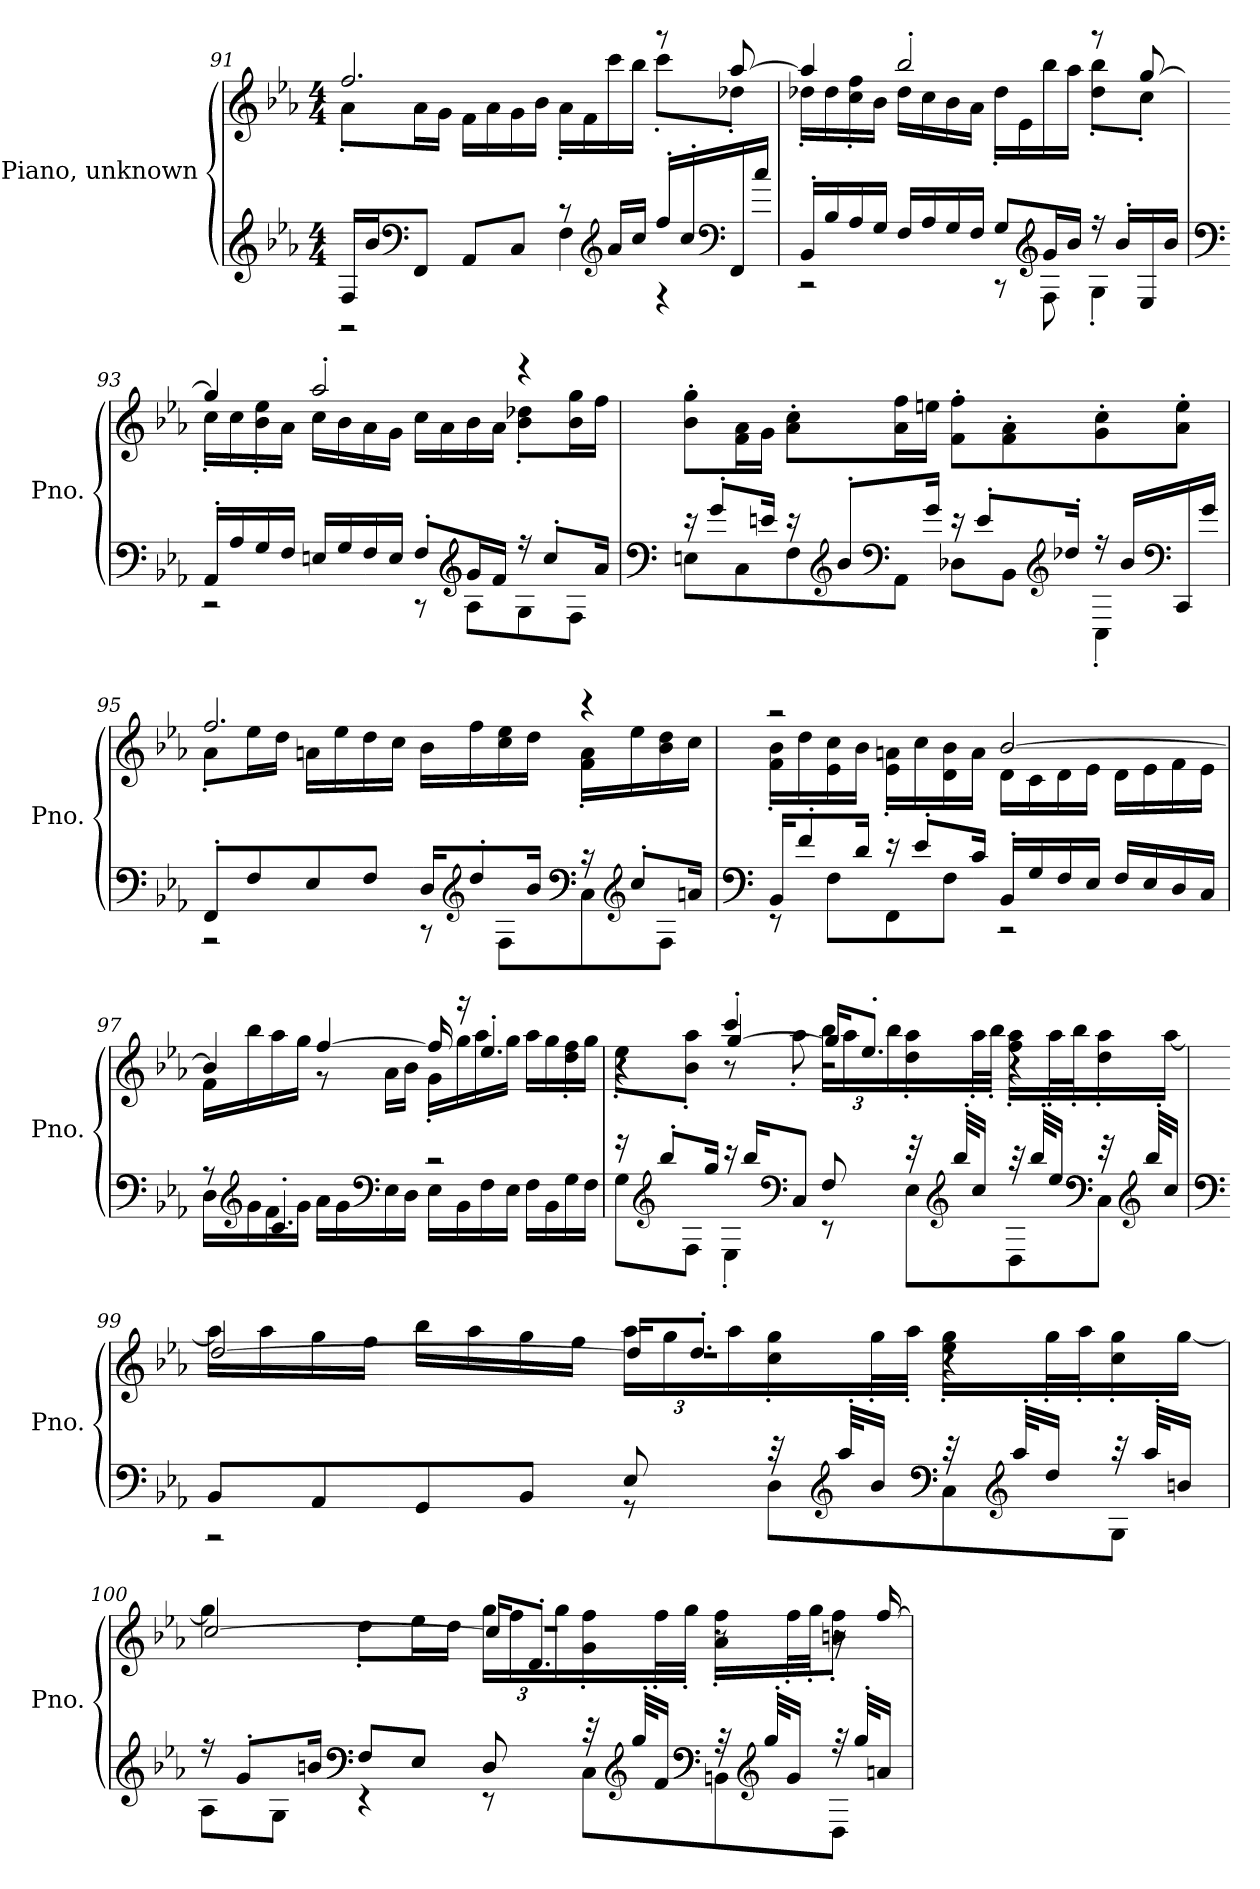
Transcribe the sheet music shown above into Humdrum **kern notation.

**kern	**kern
*part1	*part1
*staff2	*staff1
*I"Piano, unknown	*
*I'Pno.	*
!!LO:LB:g=z
*clefG2	*clefG2
*k[b-e-a-]	*k[b-e-a-]
*M4/4	*M4/4
=91	=91
*^	*^
16F/LL	2r	2.ff/	8a-'\L
16b-/J	.	.	.
*clefF4	*	*	*
8FF/J	.	.	16a-\L
.	.	.	16g\JJ
8AA-/L	.	.	16f\LL
.	.	.	16a-\
8C/J	.	.	16g\
.	.	.	16b-\JJ
8r	4F\	.	16a-'\LL
.	.	.	16f\
*clefG2	*	*	*
16a-/LL	.	.	16ccc\
16cc/JJ	.	.	16bb-\JJ
16ff'/LL	4r	8r	8ccc'\L
16cc'/	.	.	.
*clefF4	*	*	*
16FF/	.	[8aa-/	8dd-X'\J
16cc/JJ	.	.	.
=92	=92	=92	=92
16BB-'/LL	2r	4aa-/]	16dd-X'\LL
16B-/	.	.	16dd-\
16A-/	.	.	16cc\' 16ff\'
16G/JJ	.	.	16b-\JJ
16F/LL	.	2bb-'/	16dd-\LL
16A-/	.	.	16cc\
16G/	.	.	16b-\
16F/JJ	.	.	16a-\JJ
8G/L	8r	.	16dd-'\LL
.	.	.	16e-\
*clefG2	*	*	*
16g/L	8F\	.	16bb-\
16b-/JJ	.	.	16aa-\JJ
16r	4G'\	8r	8dd-\' 8bb-\'L
16b-'/LL	.	.	.
16E-/	.	[8gg/	8cc'\J
16b-/JJ	.	.	.
!!LO:LB:g=z	!!
=93	=93	=93	=93
*clefF4	*	*	*
16AA-'/LL	2r	4gg/]	16cc'\LL
16A-/	.	.	16cc\
16G/	.	.	16b-\' 16ee-\'
16F/JJ	.	.	16a-\JJ
16En/LL	.	2aa-'/	16cc\LL
16G/	.	.	16b-\
16F/	.	.	16a-\
16E/JJ	.	.	16g\JJ
8F'/L	8r	.	16cc\LL
.	.	.	16a-\
*clefG2	*	*	*
16g/L	8A-\L	.	16b-\
16f/JJ	.	.	16a-\JJ
16r	8G\	4r	8b-\' 8dd-X\'L
8cc'/L	.	.	.
.	8F\J	.	16b-\ 16gg\L
16a-/Jk	.	.	16ff\JJ
*	*	*v	*v
!!LO:LB:g=z
=94	=94	=94
*clefF4	*	*
16r	8En\L	8b-\' 8gg\'L
8g'/L	.	.
.	8C\	16f\ 16a-\L
16en/Jk	.	16g\JJ
16r	8F\	8a-\' 8cc\'L
*clefG2	*	*
8b-'/L	.	.
*clefF4	*	*
.	8AA-\J	16a-\ 16ff\L
16g/Jk	.	16een\JJ
16r	8D-X\L	8f\' 8ff\'L
8e'/L	.	.
.	8BB-\J	8f\' 8a-\'
*clefG2	*	*
16dd-X'/Jk	.	.
16r	4C'\	8g\' 8cc\'
16b-/LL	.	.
*clefF4	*	*
16CC/	.	8a-\' 8ee\'J
16g/JJ	.	.
!!LO:LB:g=z
=95	=95	=95
*	*	*^
8FF'/L	2r	2.ff/	8a-'\L
8F/	.	.	16ee-\L
.	.	.	16dd\JJ
8E-/	.	.	16an\LL
.	.	.	16ee-\
8F/J	.	.	16dd\
.	.	.	16cc\JJ
16D/KL	8r	.	16b-\LL
*clefG2	*	*	*
8dd'/	.	.	16ff\
.	8F\L	.	16cc\ 16ee-\
16b-/Jk	.	.	16dd\JJ
*clefF4	*	*	*
16r	8C\	4r	16f\' 16a\'LL
*clefG2	*	*	*
8cc'/L	.	.	16ee-\
.	8F\J	.	16b-\ 16dd\
16an/Jk	.	.	16cc\JJ
=96	=96	=96	=96
*clefF4	*	*	*
16BB-/KL	8r	2r	16f\' 16b-\'LL
8f'/	.	.	16dd\
.	8F\L	.	16e-\ 16cc\
16d/Jk	.	.	16b-\JJ
16r	8FF\	.	16e-\' 16an\'LL
8e-'/L	.	.	16cc\
.	8F\J	.	16d\ 16b-\
16c/Jk	.	.	16a\JJ
16BB-'/LL	2r	[2b-/	16d\LL
16G/	.	.	16c\
16F/	.	.	16d\
16E-/JJ	.	.	16e-\JJ
16F/LL	.	.	16d\LL
16E-/	.	.	16e-\
16D/	.	.	16f\
16C/JJ	.	.	16e-\JJ
!!LO:LB:g=z	!!
=97	=97	=97	=97
8r	16D\LL	4b-/]	16f\LL
*clefG2	*	*	*
.	16g\	.	16bb-\
4.c'/	16f\	.	16aa-\
.	16g\JJ	.	16gg\JJ
.	16a-\LL	[4ff/	8r
.	16g\	.	.
*clefF4	*	*	*
.	16E-\	.	16a-\LL
.	16D\JJ	.	16b-\JJ
2r	16E-\LL	16ff/]	16g'\LL
.	16BB-\	16r	16gg\
.	16F\	4.ee-'/	16aa-\
.	16E-\JJ	.	16gg\JJ
.	16F\LL	.	16aa-\LL
.	16BB-\	.	16gg\
.	16G\	.	16dd\' 16ff\'
.	16F\JJ	.	16gg\JJ
!!LO:PB:g=z
=98	=98	=98	=98
*	*	*	*^
16r	8G\L	4r	8ee-'\L	4r
*clefG2	*	*	*	*
8bb-'/L	.	.	.	.
.	8F\J	.	8b-\' 8aa-\'J	.
16gg/Jk	.	.	.	.
16r	4E-'\	4ccc'/	8r	[4gg/
16bb-/KL	.	.	.	.
*clefF4	*	*	*	*
8C/J	.	.	8aa-'\	.
*	*	*	*Xbrackettup	*
8F/	8r	2r	24bb-\LL	16gg/KL]
.	.	.	24aa-\	.
.	.	.	.	8.ee-'/J
.	.	.	24bb-\	.
32r	8E-\L	.	16dd\' 16aa-\'	.
*clefG2	*	*	*	*
32bb-'/KLL	.	.	.	.
16cc/JJ	.	.	32aa-'\L	.
.	.	.	32bb-'\JJJ	.
32r	8D\	.	16ff\' 16aa-\'LL	4r
32bb-'/KLL	.	.	.	.
16ee-/JJ	.	.	32aa-'\L	.
.	.	.	32bb-'\J	.
*clefF4	*	*	*	*
32r	8C\J	.	16dd\' 16aa-\'	.
*clefG2	*	*	*	*
32bb-'/KLL	.	.	.	.
16cc/JJ	.	.	[16aa-\JJ	.
!!LO:LB:g=z	!!	!!
=99	=99	=99	=99	=99
*clefF4	*	*	*	*
8BB-/L	2r	1r	16aa-\LL]	[2dd/
.	.	.	16aa-\	.
8AA-/	.	.	16gg\	.
.	.	.	16ff\JJ	.
8GG/	.	.	16bb-\LL	.
.	.	.	16aa-\	.
8BB-/J	.	.	16gg\	.
.	.	.	16ff\JJ	.
8E-/	8r	.	24aa-\LL	16dd/KL]
.	.	.	24gg\	.
.	.	.	.	8.dd'/J
.	.	.	24aa-\	.
32r	8D\L	.	16cc\' 16gg\'	.
*clefG2	*	*	*	*
32aa-'/KLL	.	.	.	.
16b-/JJ	.	.	32gg'\L	.
.	.	.	32aa-'\JJJ	.
*clefF4	*	*	*	*
32r	8C\	.	16ee-\' 16gg\'LL	4r
*clefG2	*	*	*	*
32aa-'/KLL	.	.	.	.
16dd/JJ	.	.	32gg'\L	.
.	.	.	32aa-'\J	.
32r	8G\J	.	16cc\' 16gg\'	.
32aa-'/KLL	.	.	.	.
16bn/JJ	.	.	[16gg\JJ	.
!!LO:LB:g=z	!!	!!
=100	=100	=100	=100	=100
16r	8A-\L	1r	4gg\]	[2cc/
8g'/L	.	.	.	.
.	8G\J	.	.	.
16bn/Jk	.	.	.	.
*clefF4	*	*	*	*
8F/L	4r	.	8dd'\L	.
8E-/J	.	.	16ee-\L	.
.	.	.	16dd\JJ	.
8D/	8r	.	24gg\LL	16cc/KL]
.	.	.	24ff\	.
.	.	.	.	8.d'/J
.	.	.	24gg\	.
32r	8C\L	.	16g\' 16ff\'	.
*clefG2	*	*	*	*
32gg'/KLL	.	.	.	.
16f/JJ	.	.	32ff'\L	.
.	.	.	32gg'\JJJ	.
*clefF4	*	*	*	*
32r	8BBn\	.	16a-\' 16ff\'LL	8r
*clefG2	*	*	*	*
32gg'/KLL	.	.	.	.
16g/JJ	.	.	32ff'\L	.
.	.	.	32gg'\JJ	.
32r	8D\J	.	8bn\' 8ff\'J	16r
32gg'/KLL	.	.	.	.
16an/JJ	.	.	.	[16ff/
*v	*v	*	*	*
*	*v	*v	*v
=	=
*-	*-
